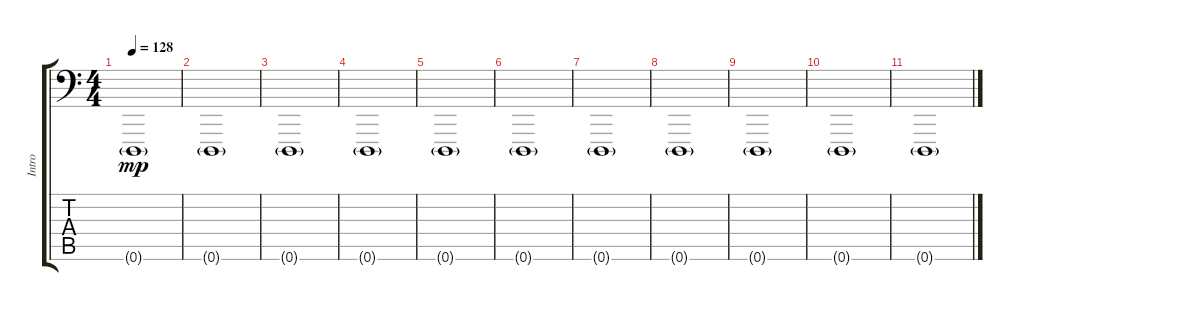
\track ("Intro" "Intro") {instrument seashore}
\staff {score tabs}
\tuning (D3 A2 F2 C2 G1 D1) {hide}
\ts (4 4)
\tempo 128
\clef f4
\ks c
0.6{g}.1{dy mp} |
0.6{g}.1 |
0.6{g}.1 |
0.6{g}.1 |
0.6{g}.1{volume 7} |
0.6{g}.1{volume 6} |
0.6{g}.1{volume 5} |
0.6{g}.1{volume 4} |
0.6{g}.1{volume 3} |
0.6{g}.1{volume 2} |
0.6{g}.1{volume 1}
